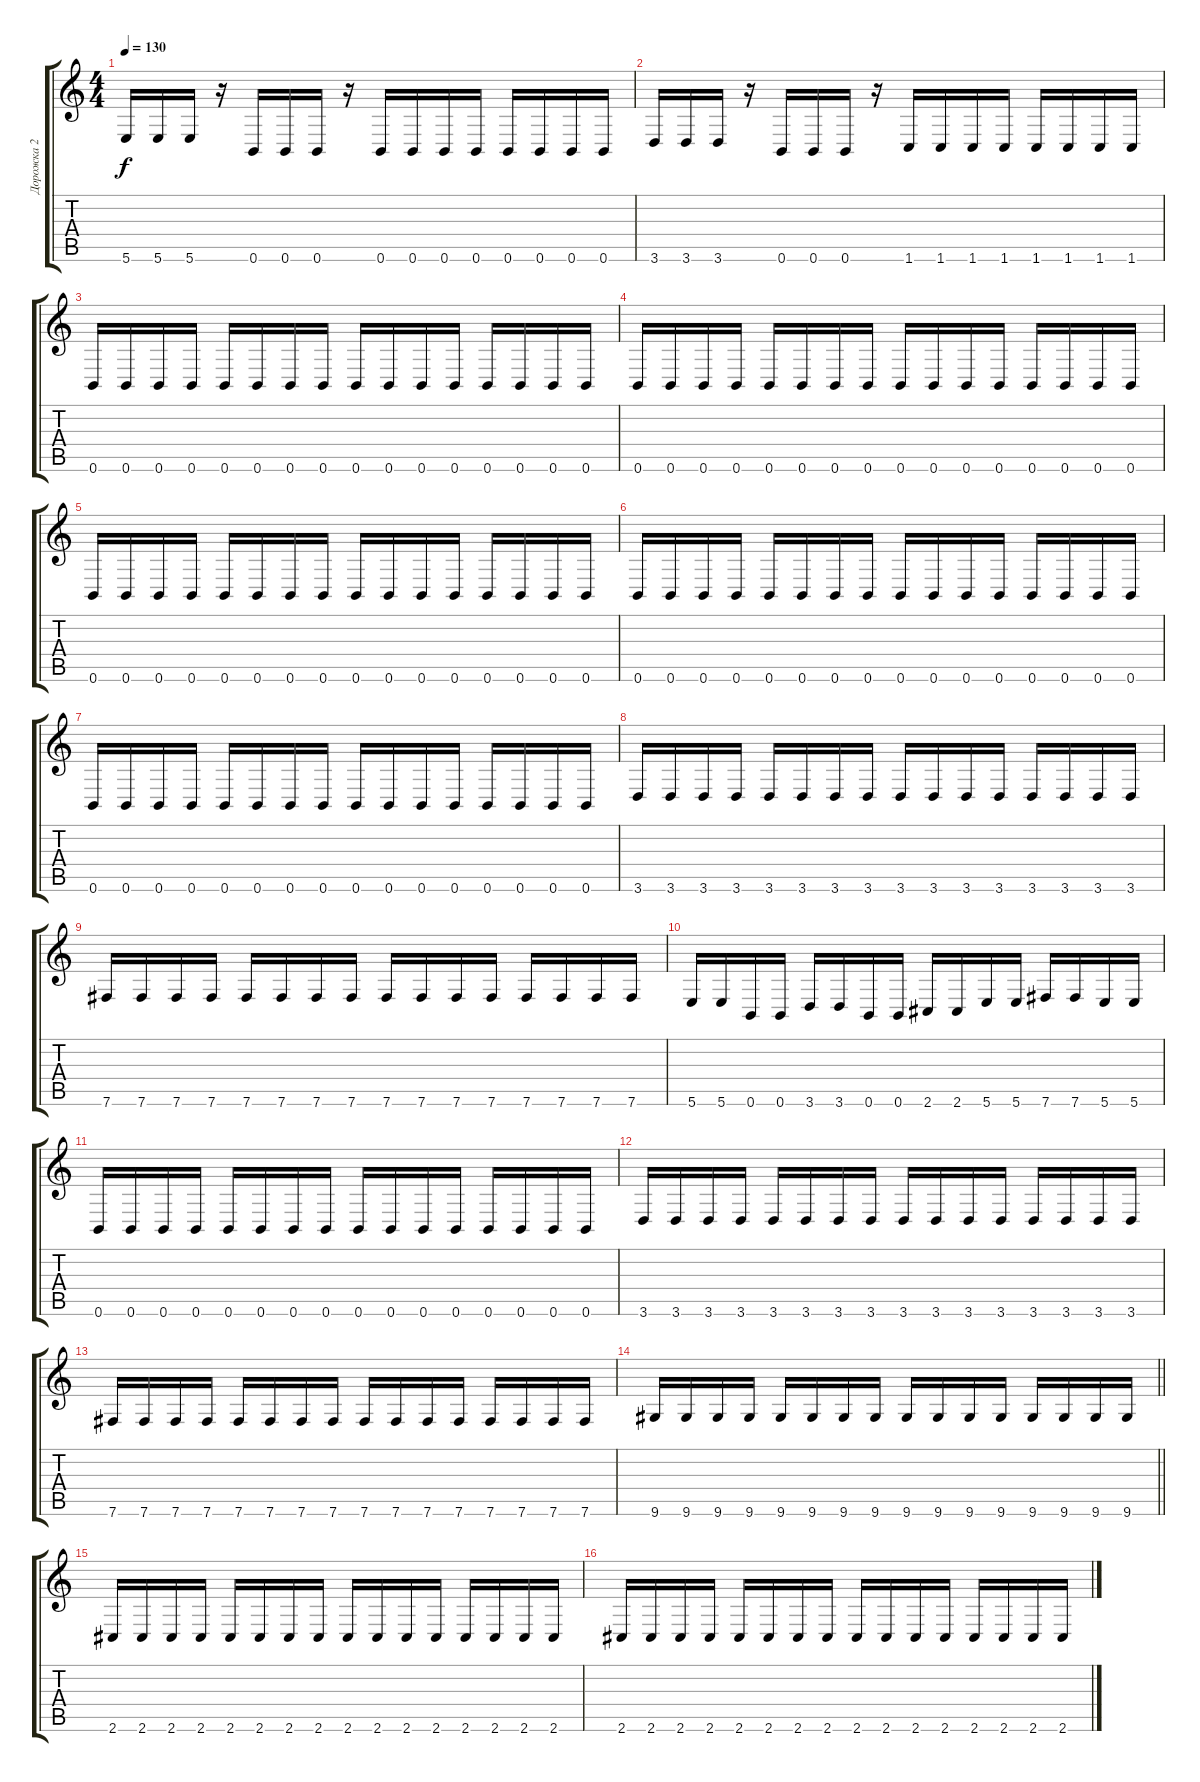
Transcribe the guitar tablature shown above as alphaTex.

\track ("Дорожка 2" "Дорожка 2") {instrument distortionguitar}
\staff {score tabs}
\tuning (Db4 Ab3 E3 B2 Gb2 B1) {hide}
\ts (4 4)
\tempo 130
\clef g2
\ks c
5.6.16{dy f} 5.6.16 5.6.16 r.16 0.6.16 0.6.16 0.6.16 r.16 0.6.16 0.6.16 0.6.16 0.6.16 0.6.16 0.6.16 0.6.16 0.6.16 |
3.6.16 3.6.16 3.6.16 r.16 0.6.16 0.6.16 0.6.16 r.16 1.6.16 1.6.16 1.6.16 1.6.16 1.6.16 1.6.16 1.6.16 1.6.16 |
0.6.16 0.6.16 0.6.16 0.6.16 0.6.16 0.6.16 0.6.16 0.6.16 0.6.16 0.6.16 0.6.16 0.6.16 0.6.16 0.6.16 0.6.16 0.6.16 |
0.6.16 0.6.16 0.6.16 0.6.16 0.6.16 0.6.16 0.6.16 0.6.16 0.6.16 0.6.16 0.6.16 0.6.16 0.6.16 0.6.16 0.6.16 0.6.16 |
0.6.16 0.6.16 0.6.16 0.6.16 0.6.16 0.6.16 0.6.16 0.6.16 0.6.16 0.6.16 0.6.16 0.6.16 0.6.16 0.6.16 0.6.16 0.6.16 |
0.6.16 0.6.16 0.6.16 0.6.16 0.6.16 0.6.16 0.6.16 0.6.16 0.6.16 0.6.16 0.6.16 0.6.16 0.6.16 0.6.16 0.6.16 0.6.16 |
0.6.16 0.6.16 0.6.16 0.6.16 0.6.16 0.6.16 0.6.16 0.6.16 0.6.16 0.6.16 0.6.16 0.6.16 0.6.16 0.6.16 0.6.16 0.6.16 |
3.6.16 3.6.16 3.6.16 3.6.16 3.6.16 3.6.16 3.6.16 3.6.16 3.6.16 3.6.16 3.6.16 3.6.16 3.6.16 3.6.16 3.6.16 3.6.16 |
7.6.16 7.6.16 7.6.16 7.6.16 7.6.16 7.6.16 7.6.16 7.6.16 7.6.16 7.6.16 7.6.16 7.6.16 7.6.16 7.6.16 7.6.16 7.6.16 |
5.6.16 5.6.16 0.6.16 0.6.16 3.6.16 3.6.16 0.6.16 0.6.16 2.6.16 2.6.16 5.6.16 5.6.16 7.6.16 7.6.16 5.6.16 5.6.16 |
0.6.16 0.6.16 0.6.16 0.6.16 0.6.16 0.6.16 0.6.16 0.6.16 0.6.16 0.6.16 0.6.16 0.6.16 0.6.16 0.6.16 0.6.16 0.6.16 |
3.6.16 3.6.16 3.6.16 3.6.16 3.6.16 3.6.16 3.6.16 3.6.16 3.6.16 3.6.16 3.6.16 3.6.16 3.6.16 3.6.16 3.6.16 3.6.16 |
7.6.16 7.6.16 7.6.16 7.6.16 7.6.16 7.6.16 7.6.16 7.6.16 7.6.16 7.6.16 7.6.16 7.6.16 7.6.16 7.6.16 7.6.16 7.6.16 |
\barLineRight lightlight
9.6.16 9.6.16 9.6.16 9.6.16 9.6.16 9.6.16 9.6.16 9.6.16 9.6.16 9.6.16 9.6.16 9.6.16 9.6.16 9.6.16 9.6.16 9.6.16 |
\section ("" " ")
2.6.16 2.6.16 2.6.16 2.6.16 2.6.16 2.6.16 2.6.16 2.6.16 2.6.16 2.6.16 2.6.16 2.6.16 2.6.16 2.6.16 2.6.16 2.6.16 |
2.6.16 2.6.16 2.6.16 2.6.16 2.6.16 2.6.16 2.6.16 2.6.16 2.6.16 2.6.16 2.6.16 2.6.16 2.6.16 2.6.16 2.6.16 2.6.16
